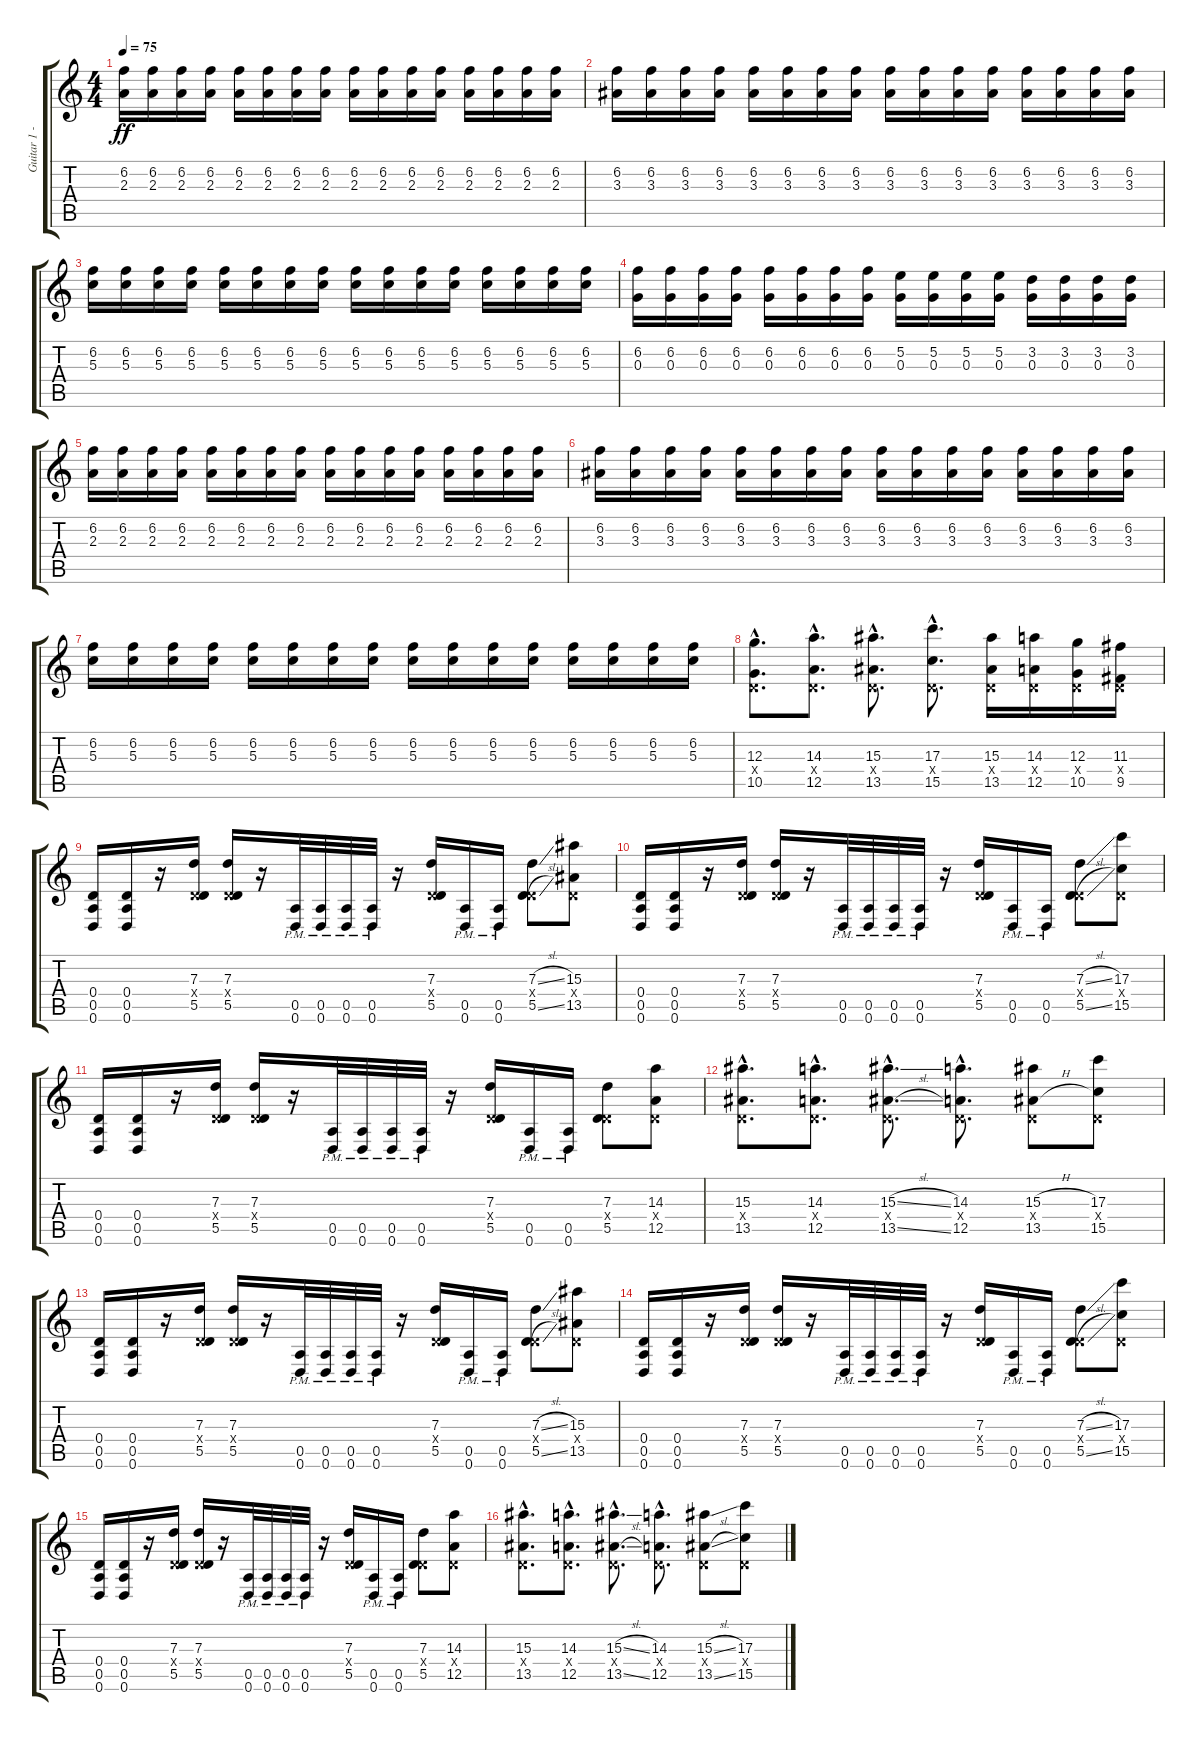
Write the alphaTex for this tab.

\track ("Guitar 1 - Steve" "Guitar 1 -") {instrument distortionguitar}
\staff {score tabs}
\tuning (E4 B3 G3 D3 A2 D2) {hide}
\ts (4 4)
\tempo 75
\clef g2
\ks c
(6.2 2.3).16{dy ff} (6.2 2.3).16 (6.2 2.3).16 (6.2 2.3).16 (6.2 2.3).16 (6.2 2.3).16 (6.2 2.3).16 (6.2 2.3).16 (6.2 2.3).16 (6.2 2.3).16 (6.2 2.3).16 (6.2 2.3).16 (6.2 2.3).16 (6.2 2.3).16 (6.2 2.3).16 (6.2 2.3).16 |
(6.2 3.3).16 (6.2 3.3).16 (6.2 3.3).16 (6.2 3.3).16 (6.2 3.3).16 (6.2 3.3).16 (6.2 3.3).16 (6.2 3.3).16 (6.2 3.3).16 (6.2 3.3).16 (6.2 3.3).16 (6.2 3.3).16 (6.2 3.3).16 (6.2 3.3).16 (6.2 3.3).16 (6.2 3.3).16 |
(6.2 5.3).16 (6.2 5.3).16 (6.2 5.3).16 (6.2 5.3).16 (6.2 5.3).16 (6.2 5.3).16 (6.2 5.3).16 (6.2 5.3).16 (6.2 5.3).16 (6.2 5.3).16 (6.2 5.3).16 (6.2 5.3).16 (6.2 5.3).16 (6.2 5.3).16 (6.2 5.3).16 (6.2 5.3).16 |
(6.2 0.3).16 (6.2 0.3).16 (6.2 0.3).16 (6.2 0.3).16 (6.2 0.3).16 (6.2 0.3).16 (6.2 0.3).16 (6.2 0.3).16 (5.2 0.3).16 (5.2 0.3).16 (5.2 0.3).16 (5.2 0.3).16 (3.2 0.3).16 (3.2 0.3).16 (3.2 0.3).16 (3.2 0.3).16 |
(6.2 2.3).16 (6.2 2.3).16 (6.2 2.3).16 (6.2 2.3).16 (6.2 2.3).16 (6.2 2.3).16 (6.2 2.3).16 (6.2 2.3).16 (6.2 2.3).16 (6.2 2.3).16 (6.2 2.3).16 (6.2 2.3).16 (6.2 2.3).16 (6.2 2.3).16 (6.2 2.3).16 (6.2 2.3).16 |
(6.2 3.3).16 (6.2 3.3).16 (6.2 3.3).16 (6.2 3.3).16 (6.2 3.3).16 (6.2 3.3).16 (6.2 3.3).16 (6.2 3.3).16 (6.2 3.3).16 (6.2 3.3).16 (6.2 3.3).16 (6.2 3.3).16 (6.2 3.3).16 (6.2 3.3).16 (6.2 3.3).16 (6.2 3.3).16 |
(6.2 5.3).16 (6.2 5.3).16 (6.2 5.3).16 (6.2 5.3).16 (6.2 5.3).16 (6.2 5.3).16 (6.2 5.3).16 (6.2 5.3).16 (6.2 5.3).16 (6.2 5.3).16 (6.2 5.3).16 (6.2 5.3).16 (6.2 5.3).16 (6.2 5.3).16 (6.2 5.3).16 (6.2 5.3).16 |
(12.3{hac} 0.4{hac x} 10.5{hac}).8{d instrument distortionguitar} (14.3{hac} 0.4{hac x} 12.5{hac}).8{d} (15.3{hac} 0.4{hac x} 13.5{hac}).8{d} (17.3{hac} 0.4{hac x} 15.5{hac}).8{d} (15.3 0.4{x} 13.5).16 (14.3 0.4{x} 12.5).16 (12.3 0.4{x} 10.5).16 (11.3 0.4{x} 9.5).16 |
(0.4 0.5 0.6).16 (0.4 0.5 0.6).16 r.16 (7.3 0.4{x} 5.5).16 (7.3 0.4{x} 5.5).16 r.16 (0.5 0.6{pm}).32 (0.5 0.6{pm}).32 (0.5 0.6{pm}).32 (0.5 0.6{pm}).32 r.16 (7.3 0.4{x} 5.5).16 (0.5 0.6{pm}).16 (0.5 0.6{pm}).16 (7.3{sl} 0.4{x} 5.5{sl}).8 (15.3 0.4{x} 13.5).8 |
(0.4 0.5 0.6).16 (0.4 0.5 0.6).16 r.16 (7.3 0.4{x} 5.5).16 (7.3 0.4{x} 5.5).16 r.16 (0.5 0.6{pm}).32 (0.5 0.6{pm}).32 (0.5 0.6{pm}).32 (0.5 0.6{pm}).32 r.16 (7.3 0.4{x} 5.5).16 (0.5 0.6{pm}).16 (0.5 0.6{pm}).16 (7.3{sl} 0.4{x} 5.5{sl}).8 (17.3 0.4{x} 15.5).8 |
(0.4 0.5 0.6).16 (0.4 0.5 0.6).16 r.16 (7.3 0.4{x} 5.5).16 (7.3 0.4{x} 5.5).16 r.16 (0.5 0.6{pm}).32 (0.5 0.6{pm}).32 (0.5 0.6{pm}).32 (0.5 0.6{pm}).32 r.16 (7.3 0.4{x} 5.5).16 (0.5 0.6{pm}).16 (0.5 0.6{pm}).16 (7.3 0.4{x} 5.5).8 (14.3 0.4{x} 12.5).8 |
(15.3{hac} 0.4{hac x} 13.5{hac}).8{d} (14.3{hac} 0.4{hac x} 12.5{hac}).8{d} (15.3{sl hac} 0.4{hac x} 13.5{sl hac}).8{d} (14.3{hac} 0.4{hac x} 12.5{hac}).8{d} (15.3{h} 0.4{x} 13.5{h}).8 (17.3 0.4{x} 15.5).8 |
(0.4 0.5 0.6).16 (0.4 0.5 0.6).16 r.16 (7.3 0.4{x} 5.5).16 (7.3 0.4{x} 5.5).16 r.16 (0.5 0.6{pm}).32 (0.5 0.6{pm}).32 (0.5 0.6{pm}).32 (0.5 0.6{pm}).32 r.16 (7.3 0.4{x} 5.5).16 (0.5 0.6{pm}).16 (0.5 0.6{pm}).16 (7.3{sl} 0.4{x} 5.5{sl}).8 (15.3 0.4{x} 13.5).8 |
(0.4 0.5 0.6).16 (0.4 0.5 0.6).16 r.16 (7.3 0.4{x} 5.5).16 (7.3 0.4{x} 5.5).16 r.16 (0.5 0.6{pm}).32 (0.5 0.6{pm}).32 (0.5 0.6{pm}).32 (0.5 0.6{pm}).32 r.16 (7.3 0.4{x} 5.5).16 (0.5 0.6{pm}).16 (0.5 0.6{pm}).16 (7.3{sl} 0.4{x} 5.5{sl}).8 (17.3 0.4{x} 15.5).8 |
(0.4 0.5 0.6).16 (0.4 0.5 0.6).16 r.16 (7.3 0.4{x} 5.5).16 (7.3 0.4{x} 5.5).16 r.16 (0.5 0.6{pm}).32 (0.5 0.6{pm}).32 (0.5 0.6{pm}).32 (0.5 0.6{pm}).32 r.16 (7.3 0.4{x} 5.5).16 (0.5 0.6{pm}).16 (0.5 0.6{pm}).16 (7.3 0.4{x} 5.5).8 (14.3 0.4{x} 12.5).8 |
(15.3{hac} 0.4{hac x} 13.5{hac}).8{d} (14.3{hac} 0.4{hac x} 12.5{hac}).8{d} (15.3{sl hac} 0.4{hac x} 13.5{sl hac}).8{d} (14.3{hac} 0.4{hac x} 12.5{hac}).8{d} (15.3{sl} 0.4{x} 13.5{sl}).8 (17.3 0.4{x} 15.5).8
